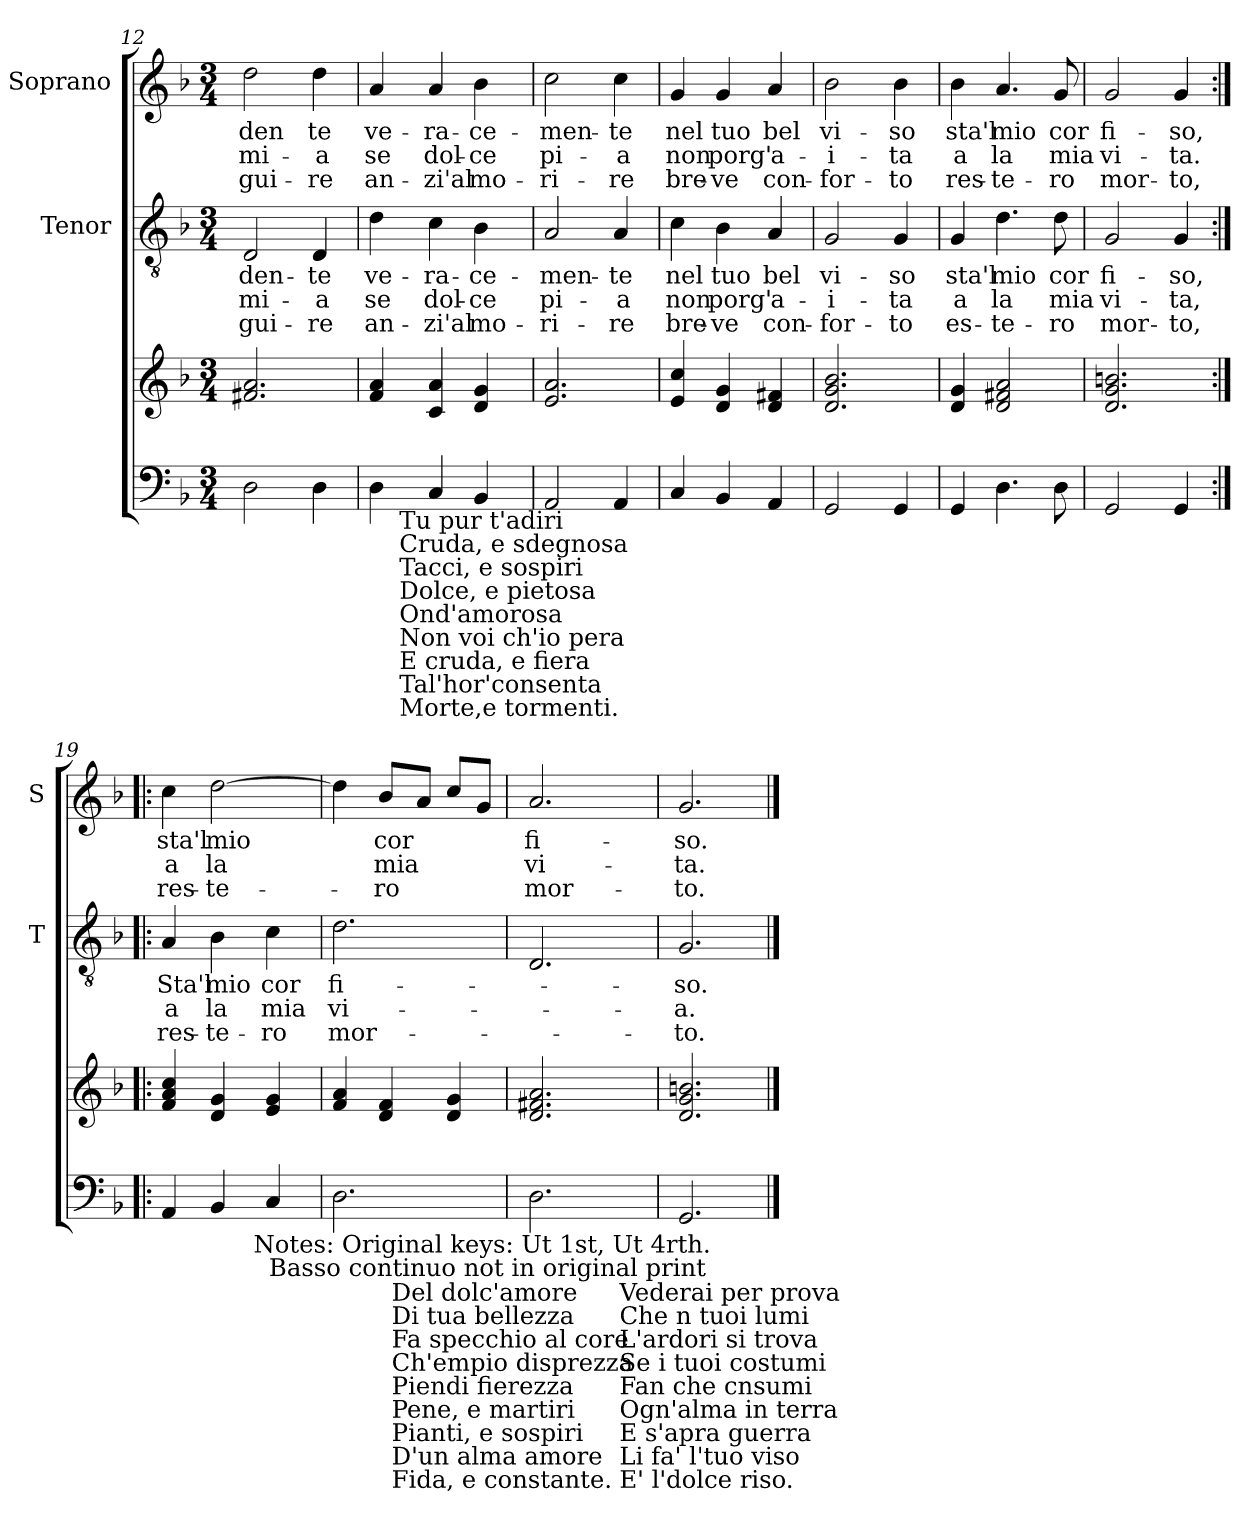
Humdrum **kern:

**kern	**kern	**kern	**text	**text	**text	**kern	**text	**text	**text
*part3	*part3	*part2	*part2	*part2	*part2	*part1	*part1	*part1	*part1
*staff4	*staff3	*staff2	*staff2	*staff2	*staff2	*staff1	*staff1	*staff1	*staff1
*	*	*I"Tenor	*	*	*	*I"Soprano	*	*	*
*	*	*I'T	*	*	*	*I'S	*	*	*
*clefF4	*clefG2	*clefGv2	*	*	*	*clefG2	*	*	*
*k[b-]	*k[b-]	*k[b-]	*	*	*	*k[b-]	*	*	*
*F:	*F:	*F:	*	*	*	*F:	*	*	*
*M3/4	*M3/4	*M3/4	*	*	*	*M3/4	*	*	*
=12	=12	=12	=12	=12	=12	=12	=12	=12	=12
2D\	2.f#X/ 2.a/	2D/	-den-	mi-	-gui-	2dd\	-den	mi-	-gui-
4D\	.	4D/	-te	-a	-re	4dd\	te	-a	-re
!!LO:PB:g=z
=13	=13	=13	=13	=13	=13	=13	=13	=13	=13
*^	*	*	*	*	*	*	*	*	*
4D\	8ryy	4f/ 4a/	4d\	ve-	se	an-	4a/	ve-	se	an-
!	!LO:TX:b:t=Tu pur t'adiri\nCruda, e sdegnosa\nTacci, e sospiri\nDolce, e pietosa\nOnd'amorosa\nNon voi ch'io pera\nE cruda, e fiera\nTal'hor'consenta\nMorte,e tormenti.	!	!	!	!	!	!	!	!	!
.	2ryy	.	.	.	.	.	.	.	.	.
4C/	.	4c/ 4a/	4c\	-ra-	dol-	-zi'al	4a/	-ra-	dol-	-zi'al
4BB-/	.	4d/ 4g/	4B-\	-ce-	-ce	mo-	4b-\	-ce-	-ce	mo-
.	8ryy	.	.	.	.	.	.	.	.	.
*v	*v	*	*	*	*	*	*	*	*	*
=14	=14	=14	=14	=14	=14	=14	=14	=14	=14
2AA/	2.e/ 2.a/	2A/	-men-	pi-	-ri-	2cc\	-men-	pi-	-ri-
4AA/	.	4A/	-te	-a	-re	4cc\	-te	-a	-re
=15	=15	=15	=15	=15	=15	=15	=15	=15	=15
4C/	4e/ 4cc/	4c\	nel	non	bre-	4g/	nel	non	bre-
4BB-/	4d/ 4g/	4B-\	tuo	porg'	-ve	4g/	tuo	porg'	-ve
4AA/	4d/ 4f#X/	4A/	bel	a-	con-	4a/	bel	a-	con-
=16	=16	=16	=16	=16	=16	=16	=16	=16	=16
2GG/	2.d/ 2.g/ 2.b-/	2G/	vi-	-i-	-for-	2b-\	vi-	-i-	-for-
4GG/	.	4G/	-so	-ta	-to	4b-\	-so	-ta	-to
=17	=17	=17	=17	=17	=17	=17	=17	=17	=17
4GG/	4d/ 4g/	4G/	sta'l	a	es-	4b-\	sta'l	a	res-
4.D\	2d/ 2f#X/ 2a/	4.d\	mio	la	-te-	4.a/	mio	la	-te-
8D\	.	8d\	cor	mia	-ro	8g/	cor	mia	-ro
=18	=18	=18	=18	=18	=18	=18	=18	=18	=18
2GG/	2.d/ 2.g/ 2.bn/	2G/	fi-	vi-	mor-	2g/	fi-	vi-	mor-
4GG/	.	4G/	-so,	-ta,	-to,	4g/	-so,	-ta.	-to,
!!LO:LB:g=z
=19:|!|:	=19:|!|:	=19:|!|:	=19:|!|:	=19:|!|:	=19:|!|:	=19:|!|:	=19:|!|:	=19:|!|:	=19:|!|:
*^	*	*	*	*	*	*	*	*	*
4AA/	4...ryy	4f/ 4a/ 4cc/	4A/	Sta'l	a	res-	4cc\	sta'l	a	res-
4BB-/	.	4d/ 4g/	4B-\	mio	la	-te-	[2dd\	mio	la	-te-
!	!LO:TX:b:t=Notes&colon; Original keys&colon; Ut 1st, Ut 4rth.\n            Basso continuo not in original print	!	!	!	!	!	!	!	!	!
.	4ryy	.	.	.	.	.	.	.	.	.
4C/	.	4e/ 4g/	4c\	cor	mia	-ro	.	.	.	.
.	32ryy	.	.	.	.	.	.	.	.	.
=20	=20	=20	=20	=20	=20	=20	=20	=20	=20	=20
2.D\	4ryy	4f/ 4a/	2.d\	fi-	vi-	mor-	4dd\]	.	.	.
.	32ryy	4d/ 4f/	.	.	.	.	8b-/L	cor	mia	-ro
!	!LO:TX:b:t=Del dolc'amore\nDi tua bellezza\nFa specchio al core\nCh'empio disprezza\nPiendi fierezza\nPene, e martiri\nPianti, e sospiri\nD'un alma amore\nFida, e constante.	!	!	!	!	!	!	!	!	!
.	4...ryy	.	.	.	.	.	.	.	.	.
.	.	.	.	.	.	.	8a/J	.	.	.
.	.	4d/ 4g/	.	.	.	.	8cc/L	.	.	.
.	.	.	.	.	.	.	8g/J	.	.	.
=21	=21	=21	=21	=21	=21	=21	=21	=21	=21	=21
2.D\	2ryy	2.d/ 2.f#X/ 2.a/	2.D/	.	.	.	2.a/	fi-	vi-	mor-
.	16ryy	.	.	.	.	.	.	.	.	.
!	!LO:TX:b:t=Vederai per prova\nChe n tuoi lumi\nL'ardori si trova\nSe i tuoi costumi\nFan che cnsumi\nOgn'alma in terra\nE s'apra guerra\nLi fa' l'tuo viso\nE' l'dolce riso.	!	!	!	!	!	!	!	!	!
.	8.ryy	.	.	.	.	.	.	.	.	.
*v	*v	*	*	*	*	*	*	*	*	*
=22	=22	=22	=22	=22	=22	=22	=22	=22	=22
2.GG/	2.d/ 2.g/ 2.bn/	2.G/	-so.	-a.	-to.	2.g/	-so.	-ta.	-to.
==	==	==	==	==	==	==	==	==	==
*-	*-	*-	*-	*-	*-	*-	*-	*-	*-
